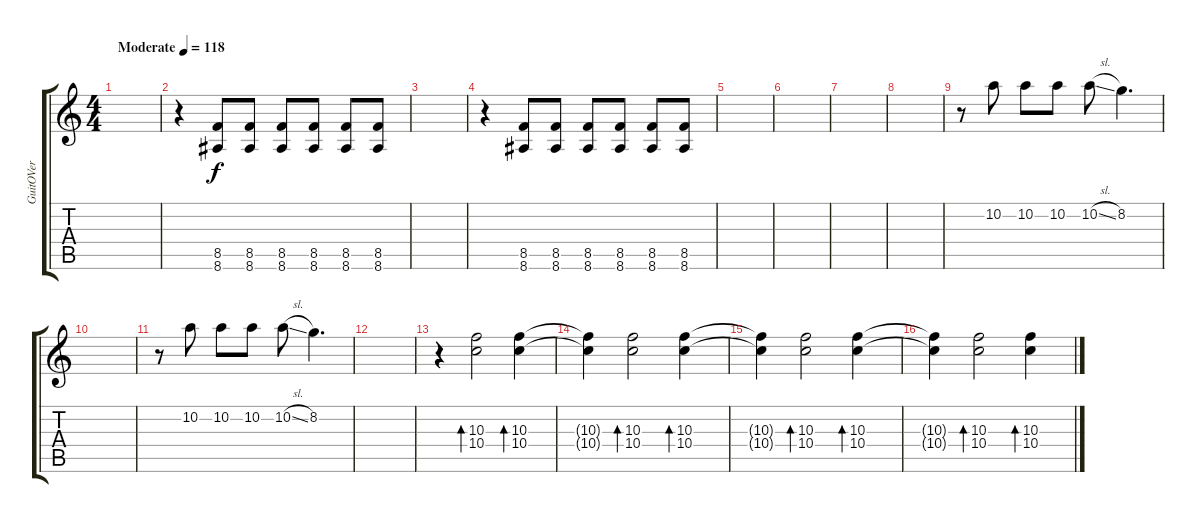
\track ("GuitOVer" "GuitOVer") {instrument overdrivenguitar}
\staff {score tabs}
\tuning (E4 B3 G3 D3 A2 D2) {hide}
\ts (4 4)
\tempo (118 "Moderate")
\clef g2
\ks c
|
r.4 (8.5 8.6).8{volume 11} (8.5 8.6).8 (8.5 8.6).8 (8.5 8.6).8 (8.5 8.6).8 (8.5 8.6).8 |
|
r.4 (8.5 8.6).8{volume 11} (8.5 8.6).8 (8.5 8.6).8 (8.5 8.6).8 (8.5 8.6).8 (8.5 8.6).8 |
|
|
|
|
r.8{volume 8 instrument electricguitarjazz} 10.2.8 10.2.8 10.2.8 10.2{sl}.8 8.2.4{d} |
|
r.8 10.2.8 10.2.8 10.2.8 10.2{sl}.8 8.2.4{d} |
|
r.4{volume 7 instrument electricguitarjazz} (10.3 10.4).2{bd 60} (10.3 10.4).4{bd 60} |
(10.3{t} 10.4{t}).4 (10.3 10.4).2{bd 60} (10.3 10.4).4{bd 60} |
(10.3{t} 10.4{t}).4 (10.3 10.4).2{bd 60} (10.3 10.4).4{bd 60} |
(10.3{t} 10.4{t}).4 (10.3 10.4).2{bd 60} (10.3 10.4).4{bd 60}
